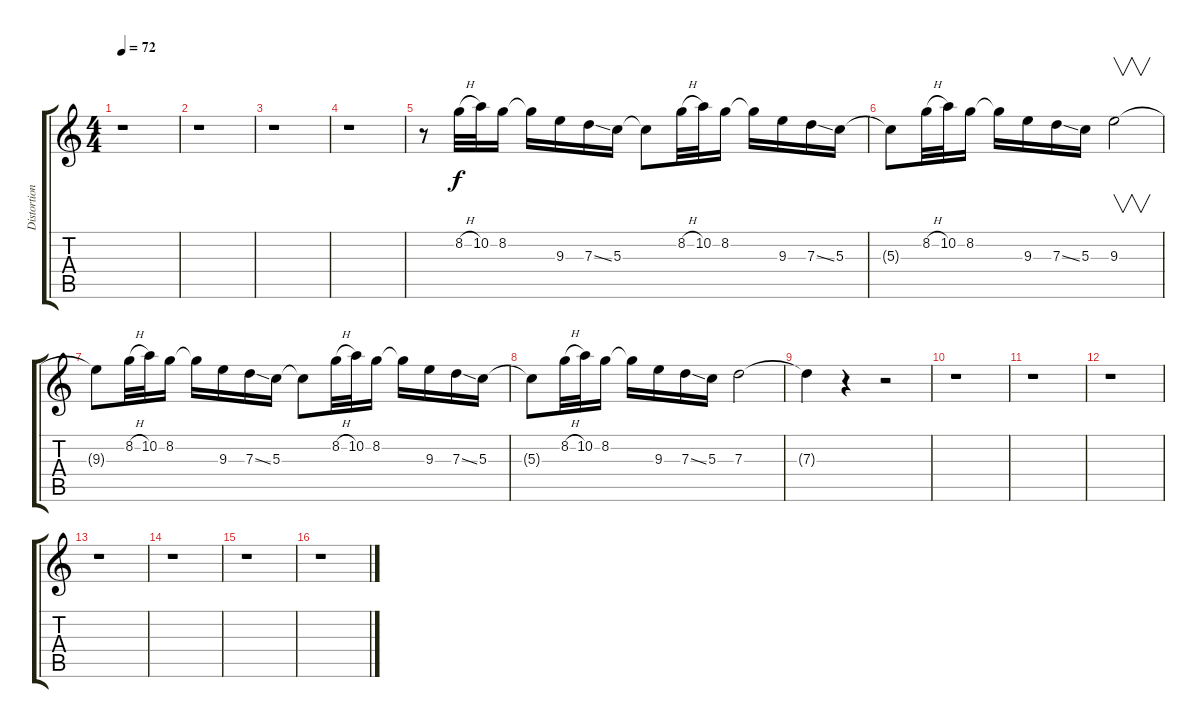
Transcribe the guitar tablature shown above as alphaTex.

\track ("Distortion Guitar" "Distortion") {instrument distortionguitar}
\staff {score tabs}
\tuning (E4 B3 G3 D3 A2 E2) {hide}
\ts (4 4)
\tempo 72
\clef g2
\ks c
r.1{dy f instrument distortionguitar} |
r.1 |
r.1 |
r.1 |
r.8 8.2{h}.32 10.2.32 8.2.16 8.2{t}.16 9.3.16 7.3{ss}.16 5.3.16 5.3{t}.8 8.2{h}.32 10.2.32 8.2.16 8.2{t}.16 9.3.16 7.3{ss}.16 5.3.16 |
5.3{t}.8 8.2{h}.32 10.2.32 8.2.16 8.2{t}.16 9.3.16 7.3{ss}.16 5.3.16 9.3.2{v} |
9.3{t}.8 8.2{h}.32 10.2.32 8.2.16 8.2{t}.16 9.3.16 7.3{ss}.16 5.3.16 5.3{t}.8 8.2{h}.32 10.2.32 8.2.16 8.2{t}.16 9.3.16 7.3{ss}.16 5.3.16 |
5.3{t}.8 8.2{h}.32 10.2.32 8.2.16 8.2{t}.16 9.3.16 7.3{ss}.16 5.3.16 7.3.2 |
7.3{t}.4 r.4 r.2 |
r.1 |
r.1 |
r.1 |
r.1 |
r.1 |
r.1 |
r.1
